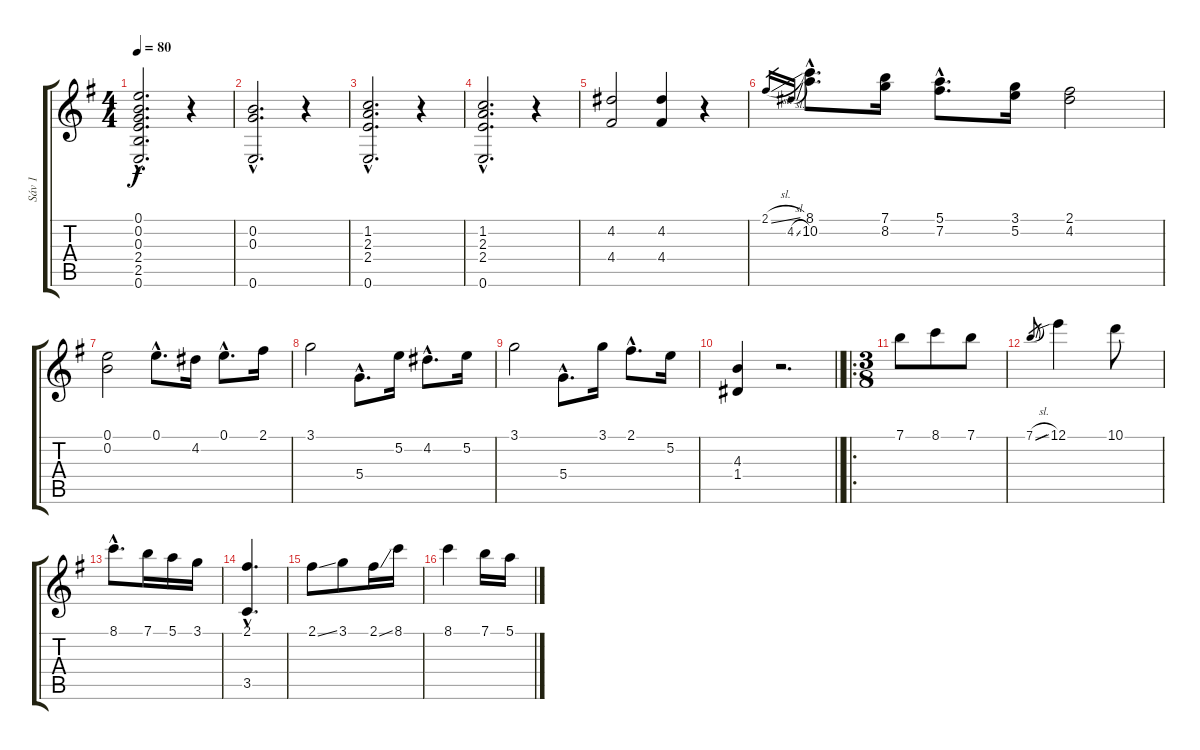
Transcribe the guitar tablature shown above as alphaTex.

\track ("Sáv 1" "Sáv 1") {instrument acousticguitarnylon}
\staff {score tabs}
\tuning (E4 B3 G3 D3 A2 E2) {hide}
\ts (4 4)
\tempo 80
\clef g2
\ks g
(0.1{hac} 0.2{hac} 0.3{hac} 2.4{hac} 2.5{hac} 0.6{hac}).2{d dy f instrument acousticguitarnylon} r.4 |
(0.2{hac} 0.3{hac} 0.6{hac}).2{d} r.4 |
(1.2{hac} 2.3{hac} 2.4{hac} 0.6{hac}).2{d} r.4 |
(1.2{hac} 2.3{hac} 2.4{hac} 0.6{hac}).2{d} r.4 |
(4.2 4.4).2 (4.2 4.4).4 r.4 |
2.1{sl}.16{gr} 4.2{sl}.16{gr} (8.1{hac} 10.2{hac}).8{d} (7.1 8.2).16 (5.1{hac} 7.2{hac}).8{d} (3.1 5.2).16 (2.1 4.2).2 |
(0.1 0.2).2 0.1{hac}.8{d} 4.2.16 0.1{hac}.8{d} 2.1.16 |
3.1.2 5.4{hac}.8{d} 5.2.16 4.2{hac}.8{d} 5.2.16 |
3.1.2 5.4{hac}.8{d} 3.1.16 2.1{hac}.8{d} 5.2.16 |
\barLineRight lightlight
(4.3 1.4).4 r.2{d} |
\ro
\ts (3 8)
7.1.8 8.1.8 7.1.8 |
7.1{sl}.8{gr} 12.1{sib}.4 10.1.8 |
8.1{hac}.8{d} 7.1.16 5.1.16 3.1.16 |
(2.1{hac} 3.5{hac}).4{d} |
2.1{ss}.8 3.1.8 2.1{ss}.16 8.1.16 |
8.1.4 7.1.16 5.1.16
